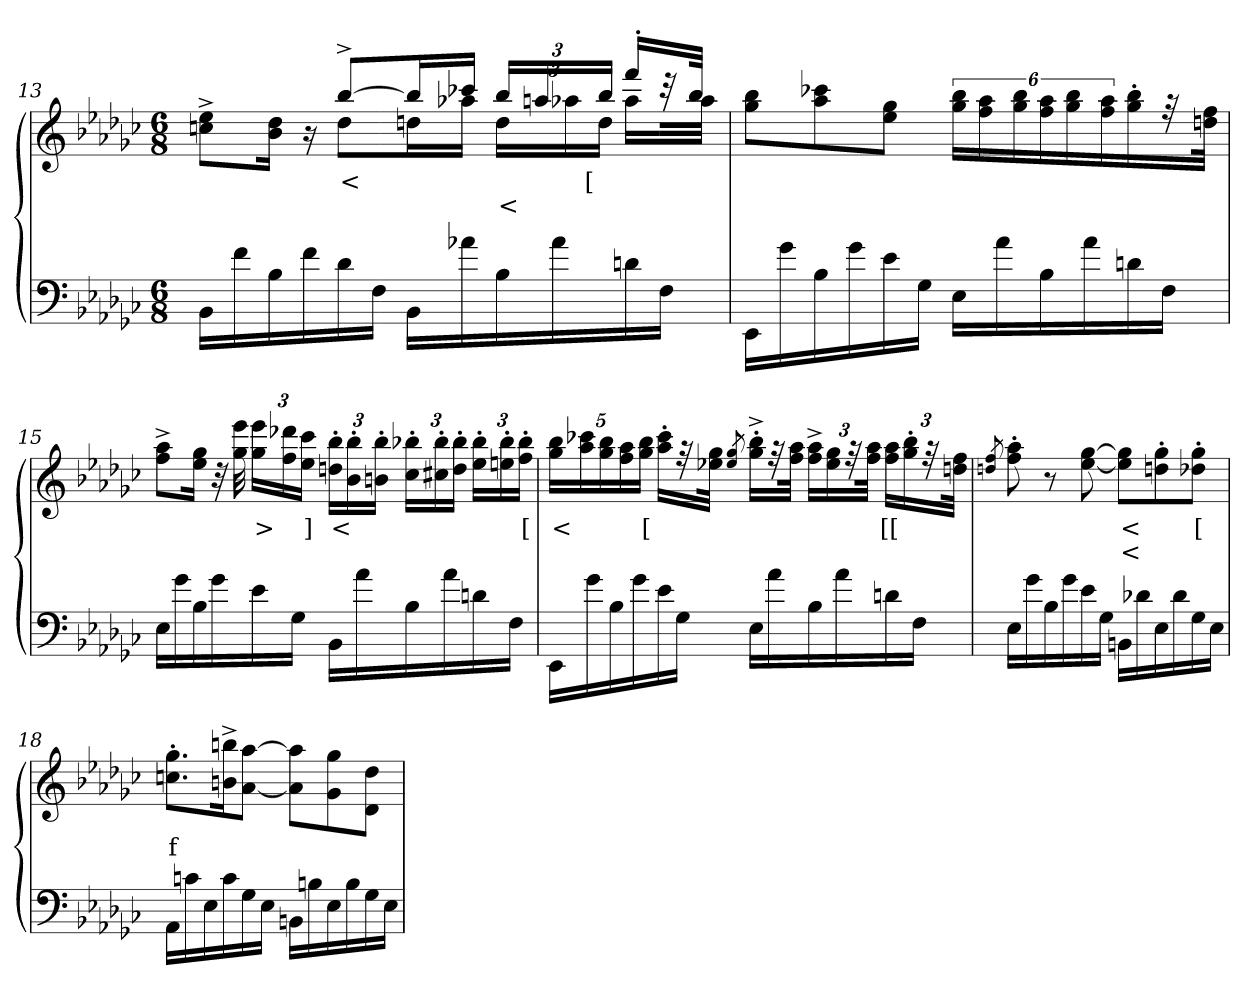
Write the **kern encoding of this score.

**kern	**kern	**text	**text
*part2	*part1	*part1	*part1
*staff2	*staff1	*staff1	*staff1
*clefF4	*clefG2	*	*
*k[b-e-a-d-g-c-]	*k[b-e-a-d-g-c-]	*	*
*M6/8	*M6/8	*	*
=13	=13	=13	=13
*	*^	*	*
16BB-LL	4ryy	8ee-^> 8ccn^>L	.	.
16f	.	.	.	.
16B-	.	16dd- 16b-Jk	.	.
16f	.	16r	.	.
16d-	[8bb-^>L	8dd-L	<	.
16FJJ	.	.	.	.
16BB-LL	16bb-L]	16ddnL	.	.
16a-X	16ccc-XJJ	16aa-XJJ	.	.
16B-	24bb-LL	24ddLL	.	<
.	24aan	24aa-	.	.
16a-	.	.	.	.
.	24bb-JJ	24ddJJ	[	.
16dn	16fff'>LL	16aa-LL	.	.
16FJJ	32r	32ryy	.	.
.	32bb-JJk	32aa-JJk	.	.
*	*v	*v	*	*
=14	=14	=14	=14
16EE-LL	8bb- 8gg-L	.	.
16g-	.	.	.
16B-	8ccc-X 8aa-	.	.
16g-	.	.	.
16e-	8gg- 8ee-J	.	.
16G-JJ	.	.	.
16E-LL	24bb- 24gg-LL	.	.
.	24aa- 24ff	.	.
16a-	.	.	.
.	24bb- 24gg-	.	.
16B-	24aa- 24ff	.	.
.	24bb- 24gg-	.	.
16a-	.	.	.
.	24aa- 24ff	.	.
16dn	16bb-'> 16gg-'>	.	.
16FJJ	32r	.	.
.	32ff 32ddnJJk	.	.
=15	=15	=15	=15
16E-LL	8aa-^> 8ff^>L	.	.
16g-	.	.	.
16B-	16gg- 16ee-Jk	.	.
16g-	32r	.	.
.	32eee- 32gg-	.	.
16e-	24eee- 24gg-LL	>	.
.	24ddd-X 24ff	.	.
16G-JJ	.	.	.
.	24ccc- 24ee-JJ	]	.
16BB-LL	24bb-'> 24ddn'>LL	<	.
.	24bb-'> 24b-'>	.	.
16a-	.	.	.
.	24bb-'> 24bn'>JJ	.	.
16B-	24bb-X'> 24cc-'>LL	.	.
.	24bb-'> 24cc#X'>	.	.
16a-	.	.	.
.	24bb-'> 24dd'>JJ	.	.
16dn	24bb-'> 24ee-'>LL	.	.
.	24bb-'> 24een'>	.	.
16FJJ	.	.	.
.	24bb-'> 24ff'>JJ	[	.
=16	=16	=16	=16
16EE-LL	20bb- 20gg-LL	<	.
.	20ccc-X 20aa-	.	.
16g-	.	.	.
.	20bb- 20gg-	.	.
16B-	.	.	.
.	20aa- 20ff	.	.
16g-	.	.	.
.	20bb- 20gg-JJ	[	.
16e-	16ccc-'> 16aa-'>LL	.	.
16G-JJ	32r	.	.
.	32gg- 32ee-XJJk	.	.
.	8qee- 8qgg-/	.	.
16E-LL	16bb-'>^> 16gg-'>^>LL	.	.
16a-	32r	.	.
.	32aa- 32ffJJk	.	.
16B-	24aa-^> 24ff^>LL	.	.
.	24gg- 24ee-	.	.
16a-	.	.	.
.	48r	<	.
.	48aa- 48ffJJk	.	.
16dn	24aa- 24ffLL	[[	.
.	24bb-'> 24gg-'>	.	.
16FJJ	.	.	.
.	48r	.	.
.	48ff 48ddnJJk	.	.
=17	=17	=17	=17
.	8qddn 8qff/	.	.
16E-LL	8aa-'> 8ff'>	.	.
16g-	.	.	.
16B-	8r	.	.
16g-	.	.	.
16e-	[8gg- [8ee-	.	.
16G-JJ	.	.	.
16BBnLL	8gg-] 8ee-]L	<	<
16d-X	.	.	.
16E-	8gg-'> 8ddn'>	.	.
16d-	.	.	.
16G-	8gg-'> 8dd-X'>J	[	.
16E-JJ	.	.	.
=18	=18	=18	=18
16AA-LL	8.gg-'> 8.ccn'>L	f	.
16cn	.	.	.
16E-	.	.	.
16c	16bbn^> 16bn^>	.	.
16G-	[8aa- [8a-J	.	.
16E-JJ	.	.	.
16BBnLL	8aa-] 8a-]L	.	.
16B	.	.	.
16E-	8gg- 8g-	.	.
16B	.	.	.
16G-	8dd- 8d-J	.	.
16E-JJ	.	.	.
=	=	=	=
*-	*-	*-	*-
